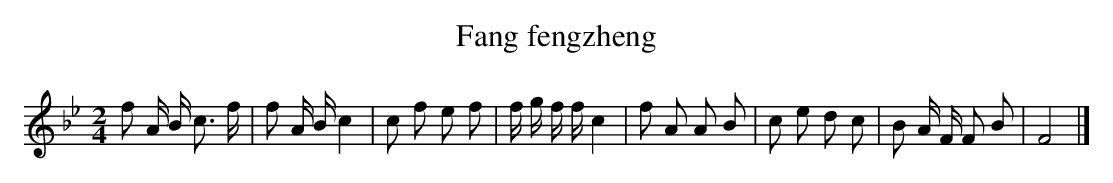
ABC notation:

X:1
T: Fang fengzheng
L: 1/8
M: 2/4
K: Bb
f A/ B< c f/ [I:setbarnb 1]|
f A/ B/c2 |
c f e f |
f/ g/ f/ f/c2 |
f A A B |
c e d c |
B A/ F/ F B |
F4 |]
